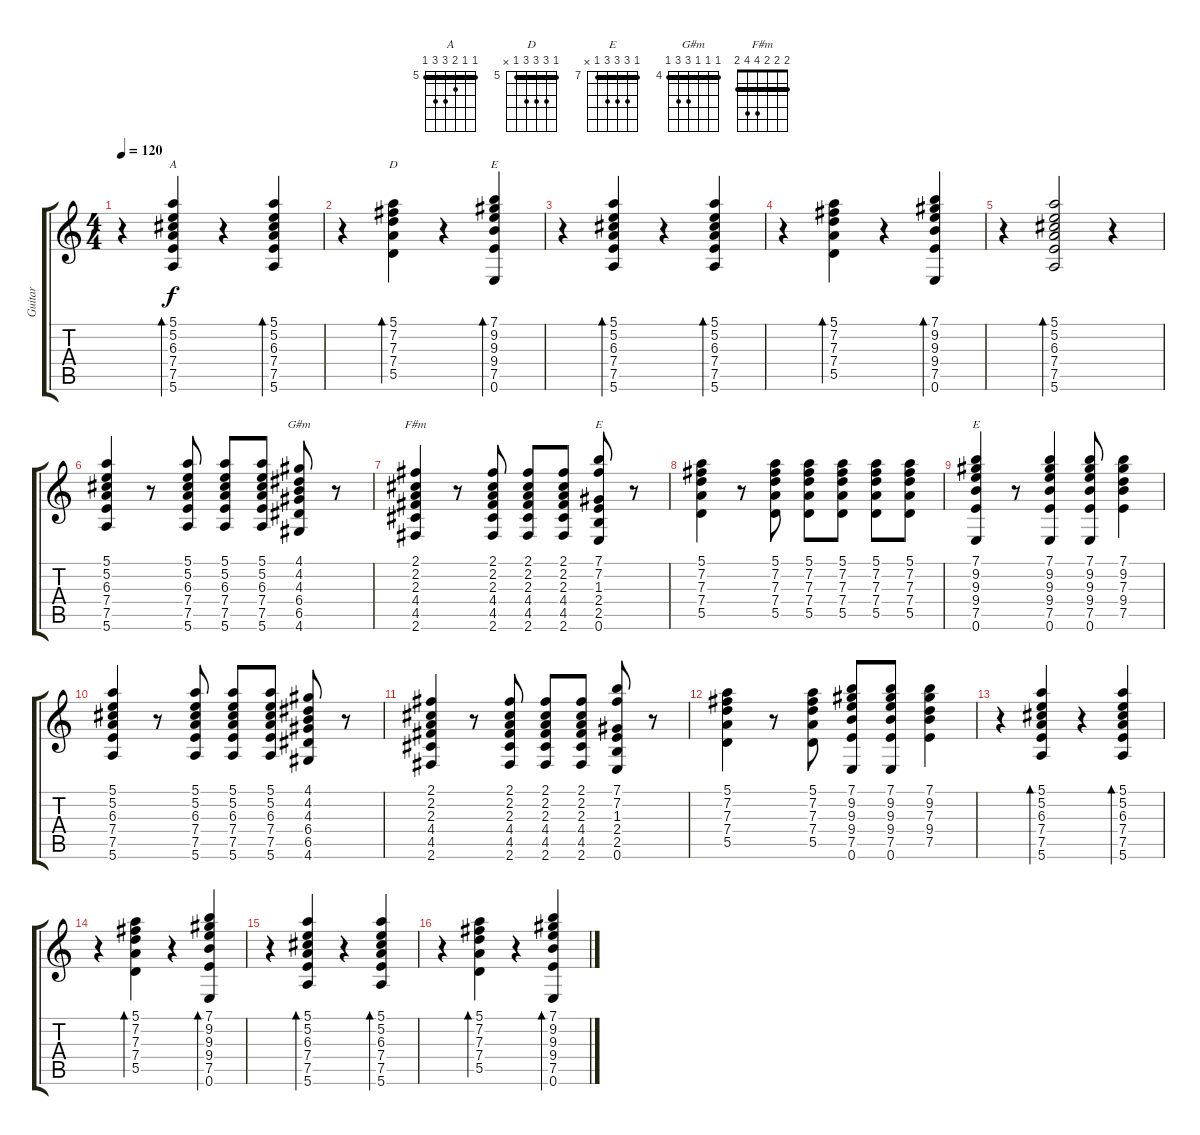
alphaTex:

\track ("Guitar" "Guitar") {instrument acousticguitarsteel}
\staff {score tabs}
\tuning (E4 B3 G3 D3 A2 E2) {hide}
\chord ("A" 5 5 6 7 7 5) {firstfret 5 barre 5}
\chord ("D" 5 7 7 7 5 x) {firstfret 5 barre 5}
\chord ("E" 7 9 9 9 7 0) {firstfret 7 barre 7}
\chord ("G#m" 4 4 4 6 6 4) {firstfret 4 barre 4}
\chord ("F#m" 2 2 2 4 4 2) {barre 2}
\chord ("E" 0 0 1 2 2 0)
\chord ("E" 7 9 9 9 7 x) {firstfret 7 barre 7}
\ts (4 4)
\tempo 120
\clef g2
\ks c
r.4{dy f} (5.1 5.2 6.3 7.4 7.5 5.6).4{bd 60 ch "A"} r.4 (5.1 5.2 6.3 7.4 7.5 5.6).4{bd 60} |
r.4 (5.1 7.2 7.3 7.4 5.5).4{bd 60 ch "D"} r.4 (7.1 9.2 9.3 9.4 7.5 0.6).4{bd 60 ch "E"} |
r.4 (5.1 5.2 6.3 7.4 7.5 5.6).4{bd 60} r.4 (5.1 5.2 6.3 7.4 7.5 5.6).4{bd 60} |
r.4 (5.1 7.2 7.3 7.4 5.5).4{bd 60} r.4 (7.1 9.2 9.3 9.4 7.5 0.6).4{bd 60} |
r.4 (5.1 5.2 6.3 7.4 7.5 5.6).2{bd 60} r.4 |
(5.1 5.2 6.3 7.4 7.5 5.6).4 r.8 (5.1 5.2 6.3 7.4 7.5 5.6).8 (5.1 5.2 6.3 7.4 7.5 5.6).8 (5.1 5.2 6.3 7.4 7.5 5.6).8 (4.1 4.2 4.3 6.4 6.5 4.6).8{ch "G#m"} r.8 |
(2.1 2.2 2.3 4.4 4.5 2.6).4{ch "F#m"} r.8 (2.1 2.2 2.3 4.4 4.5 2.6).8 (2.1 2.2 2.3 4.4 4.5 2.6).8 (2.1 2.2 2.3 4.4 4.5 2.6).8 (7.1 7.2 1.3 2.4 2.5 0.6).8{ch "E"} r.8 |
(5.1 7.2 7.3 7.4 5.5).4 r.8 (5.1 7.2 7.3 7.4 5.5).8 (5.1 7.2 7.3 7.4 5.5).8 (5.1 7.2 7.3 7.4 5.5).8 (5.1 7.2 7.3 7.4 5.5).8 (5.1 7.2 7.3 7.4 5.5).8 |
(7.1 9.2 9.3 9.4 7.5 0.6).4{ch "E"} r.8 (7.1 9.2 9.3 9.4 7.5 0.6).4 (7.1 9.2 9.3 9.4 7.5 0.6).8 (7.1 9.2 7.3 9.4 7.5).4 |
(5.1 5.2 6.3 7.4 7.5 5.6).4 r.8 (5.1 5.2 6.3 7.4 7.5 5.6).8 (5.1 5.2 6.3 7.4 7.5 5.6).8 (5.1 5.2 6.3 7.4 7.5 5.6).8 (4.1 4.2 4.3 6.4 6.5 4.6).8 r.8 |
(2.1 2.2 2.3 4.4 4.5 2.6).4 r.8 (2.1 2.2 2.3 4.4 4.5 2.6).8 (2.1 2.2 2.3 4.4 4.5 2.6).8 (2.1 2.2 2.3 4.4 4.5 2.6).8 (7.1 7.2 1.3 2.4 2.5 0.6).8 r.8 |
(5.1 7.2 7.3 7.4 5.5).4 r.8 (5.1 7.2 7.3 7.4 5.5).8 (7.1 9.2 9.3 9.4 7.5 0.6).8 (7.1 9.2 9.3 9.4 7.5 0.6).8 (7.1 9.2 7.3 9.4 7.5).4 |
r.4 (5.1 5.2 6.3 7.4 7.5 5.6).4{bd 60} r.4 (5.1 5.2 6.3 7.4 7.5 5.6).4{bd 60} |
r.4 (5.1 7.2 7.3 7.4 5.5).4{bd 60} r.4 (7.1 9.2 9.3 9.4 7.5 0.6).4{bd 60} |
r.4 (5.1 5.2 6.3 7.4 7.5 5.6).4{bd 60} r.4 (5.1 5.2 6.3 7.4 7.5 5.6).4{bd 60} |
r.4 (5.1 7.2 7.3 7.4 5.5).4{bd 60} r.4 (7.1 9.2 9.3 9.4 7.5 0.6).4{bd 60}
